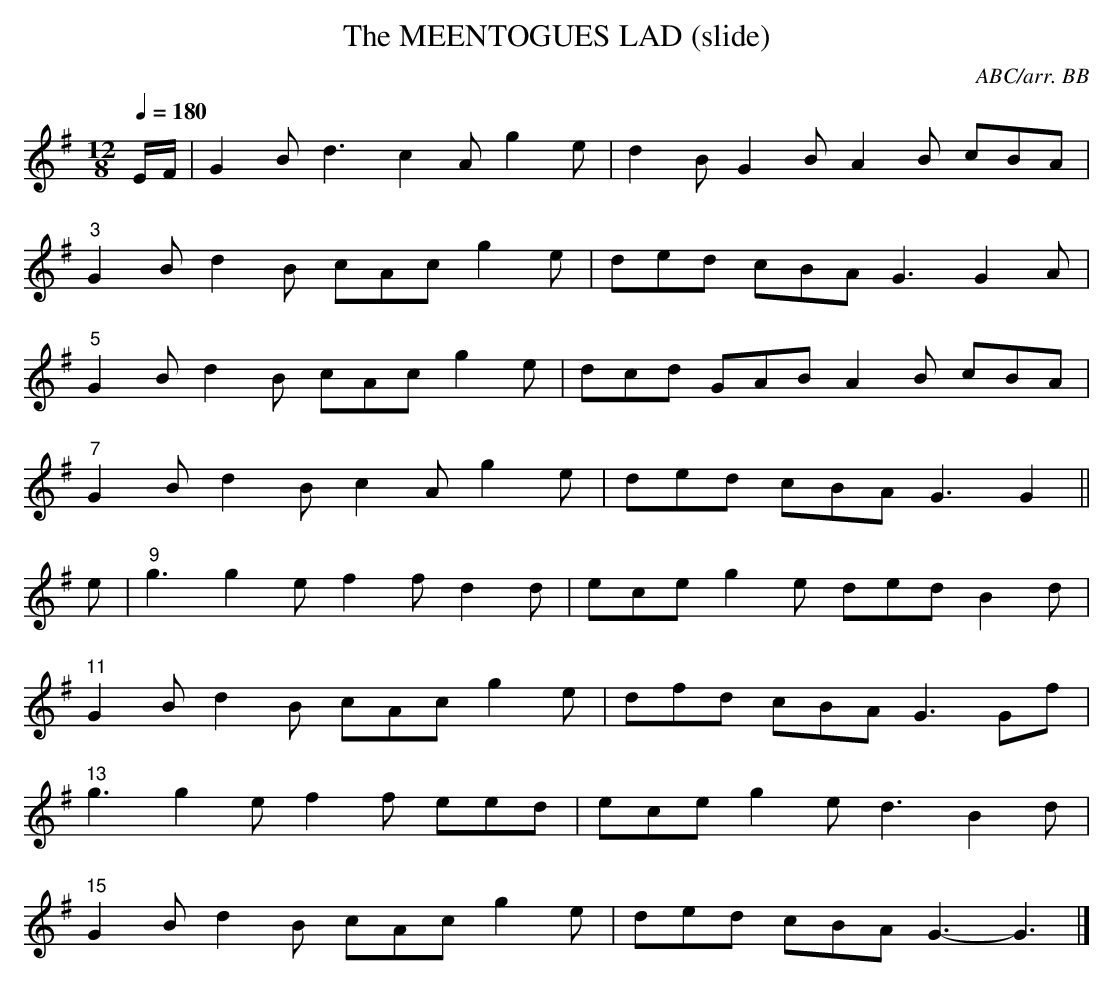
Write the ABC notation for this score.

X:1
T:MEENTOGUES LAD (slide), The
C:ABC/arr. BB
Q:1/4=180
L:1/8
M:12/8
K:G
E/F/|G2B d3 c2A g2e|d2B G2B A2B cBA|
"3"G2B d2B cAc g2e|ded cBA G3 G2A|
"5"G2B d2B cAc g2e|dcd GAB A2B cBA|
"7"G2B d2B c2A g2e|ded cBA G3G2||
e|"9"g3 g2e f2f d2d|ece g2e ded B2d|
"11"G2B d2B cAc g2e|dfd cBA G3 Gf|
"13"g3 g2e f2f eed|ece g2e d3 B2d|
"15"G2B d2B cAc g2e|ded cBA G3-G3|]
